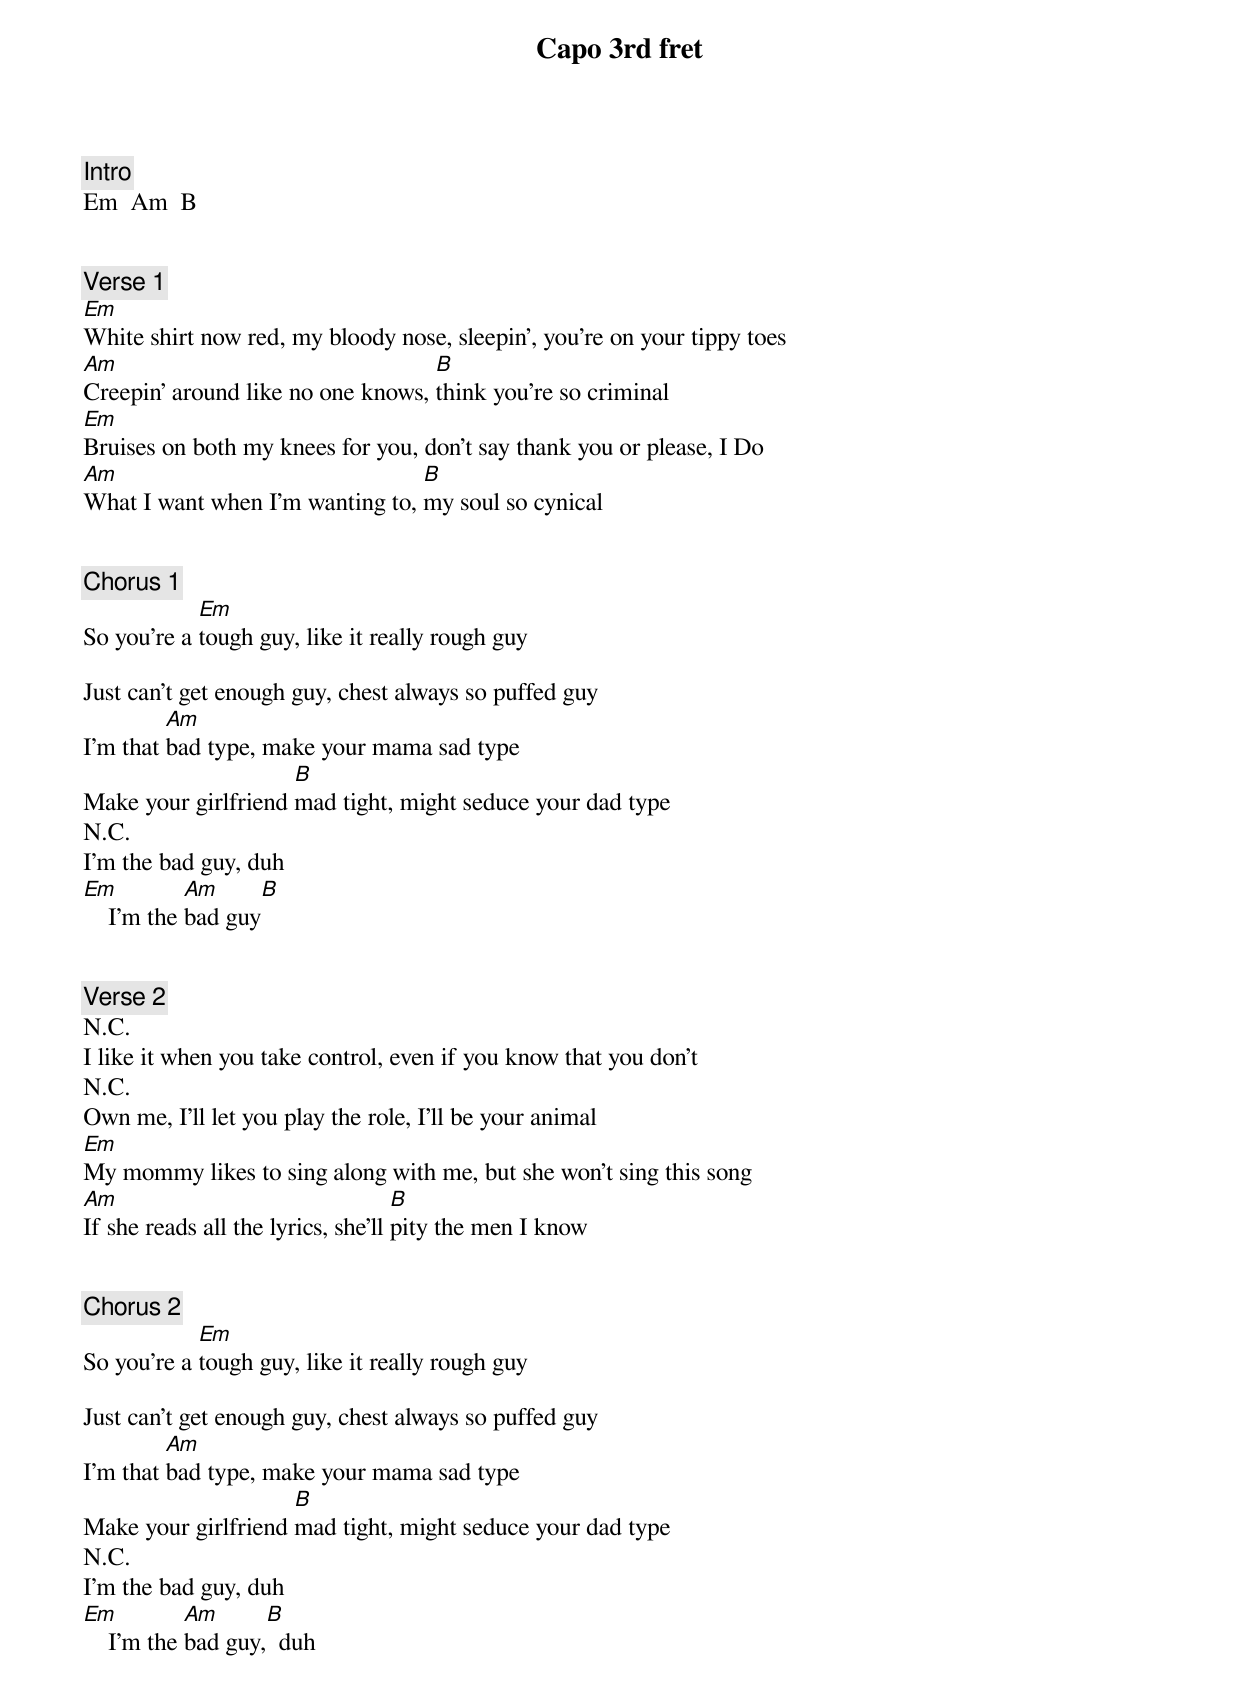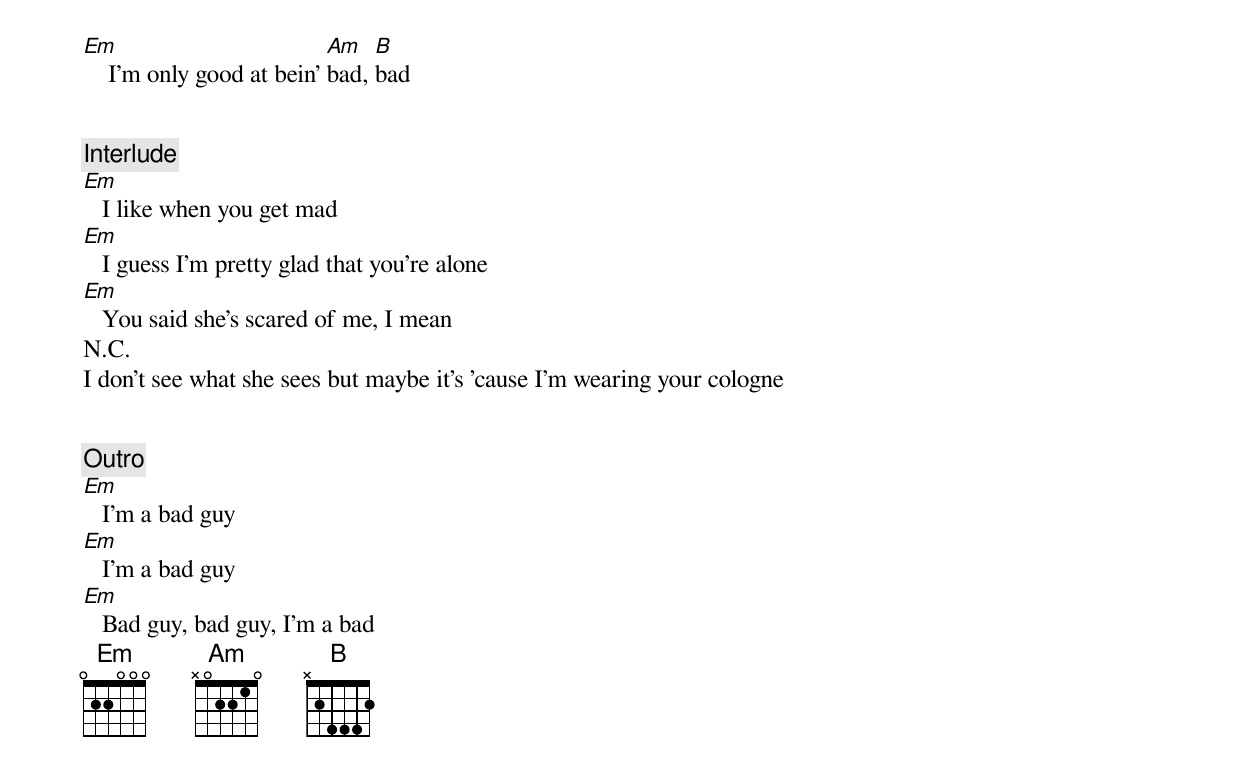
Capo 3rd fret


[Intro]
Em  Am  B


[Verse 1]
Em
White shirt now red, my bloody nose, sleepin', you're on your tippy toes
Am                                 B
Creepin' around like no one knows, think you're so criminal
Em
Bruises on both my knees for you, don't say thank you or please, I Do
Am                               B
What I want when I'm wanting to, my soul so cynical


[Chorus 1]
            Em
So you're a tough guy, like it really rough guy

Just can't get enough guy, chest always so puffed guy
         Am
I'm that bad type, make your mama sad type
                     B
Make your girlfriend mad tight, might seduce your dad type
N.C.
I'm the bad guy, duh
Em          Am      B
    I'm the bad guy


[Verse 2]
N.C.
I like it when you take control, even if you know that you don't
N.C.
Own me, I'll let you play the role, I'll be your animal
Em
My mommy likes to sing along with me, but she won't sing this song
Am                                  B
If she reads all the lyrics, she'll pity the men I know


[Chorus 2]
            Em
So you're a tough guy, like it really rough guy

Just can't get enough guy, chest always so puffed guy
         Am
I'm that bad type, make your mama sad type
                     B
Make your girlfriend mad tight, might seduce your dad type
N.C.
I'm the bad guy, duh
Em          Am      B
    I'm the bad guy,  duh
Em                         Am   B
    I'm only good at bein' bad, bad


[Interlude]
Em
   I like when you get mad
Em
   I guess I'm pretty glad that you're alone
Em
   You said she's scared of me, I mean
N.C.
I don't see what she sees but maybe it's 'cause I'm wearing your cologne


[Outro]
Em
   I'm a bad guy
Em
   I'm a bad guy
Em
   Bad guy, bad guy, I'm a bad
